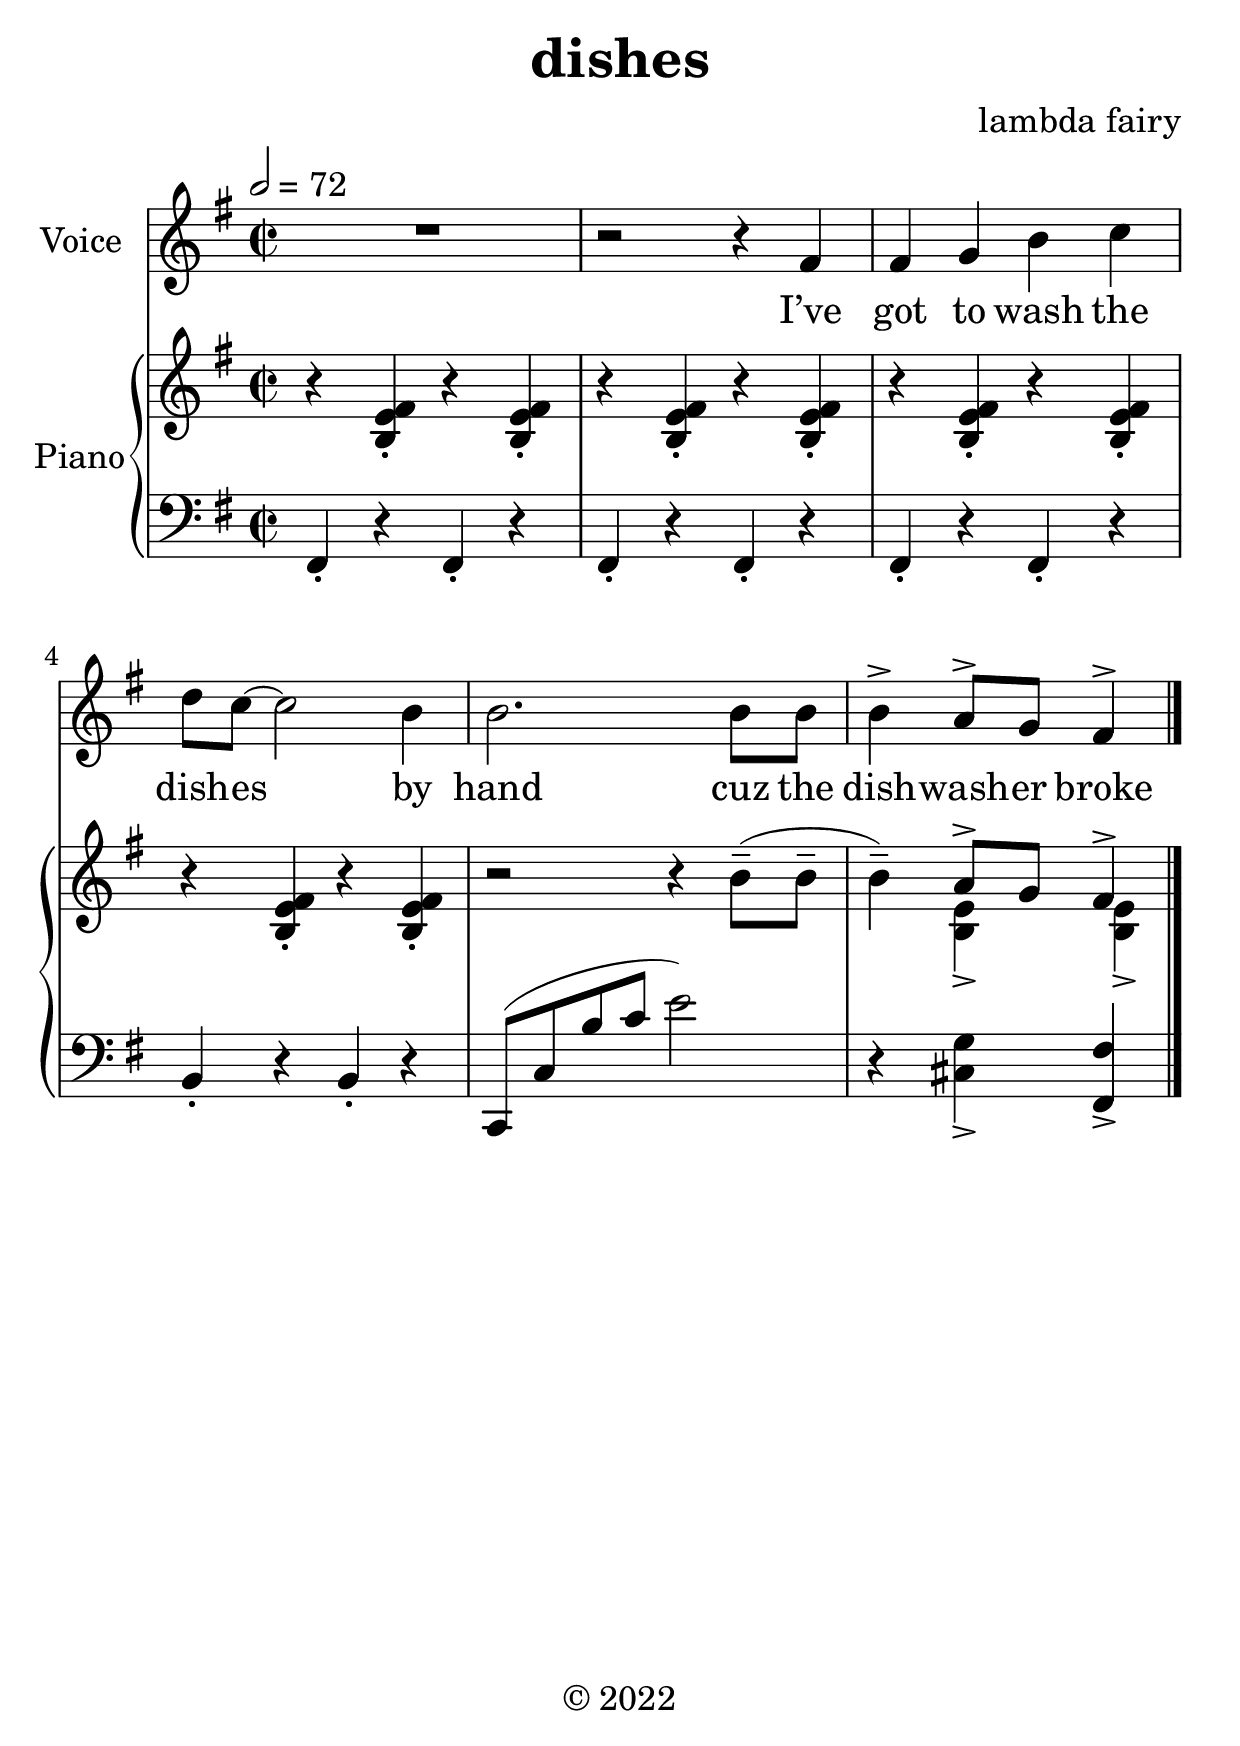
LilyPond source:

\version "2.22.2"

\include "articulate.ly"
\include "shared.ily"

#(set-global-staff-size 30)

\header {
    title = "dishes"
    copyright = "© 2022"
}

vocals = <<
    \relative g' {
        \clef treble
        \key g \major
        \set Staff.instrumentName = #"Voice"
        \set Staff.midiInstrument = #"flute"
        \tempo 2 = 72
        \time 2/2

        | R1
        | r2 r4 fs
        | fs4 g b c
        | d8 c ~ c2 b4
        | b2. b8 b
        | b4^> a8^> g fs4^>

        \bar "|."
    }

    \addlyrics {
        I’ve got to wash the dish -- es
        by hand
        cuz the dish -- wash -- er broke
    }
>>

right_hand = \relative c' {
    \key g \major
    \set Staff.midiInstrument = #"acoustic grand"

    \repeat unfold 4 { | r <b e fs>-. r q-. }
    | r2 r4 b'8(-- b--
    | b4--) << { a8-> g fs4-> } \\ { <b, e>4-> q-> }>>
}

left_hand = \relative c {
    \clef bass
    \key g \major
    \set Staff.midiInstrument = #"acoustic grand"

    \repeat unfold 3 { | fs,4-. r fs-. r }
    | b-. r b-. r
    | c,8( c' b' c e2)
    | r4 <cs, g'>_> <fs, fs'>_>
}

stuff = <<
    \vocals
    \new PianoStaff <<
        #(set-accidental-style 'piano)
        \set PianoStaff.instrumentName = #"Piano"
        \set PianoStaff.connectArpeggios = ##t
        \new Staff = "R" \right_hand
        \new Staff = "L" \left_hand
    >>
>>

\score {
    \stuff
    \layout {}
}

\score {
    \articulate \stuff
    \midi {}
}
